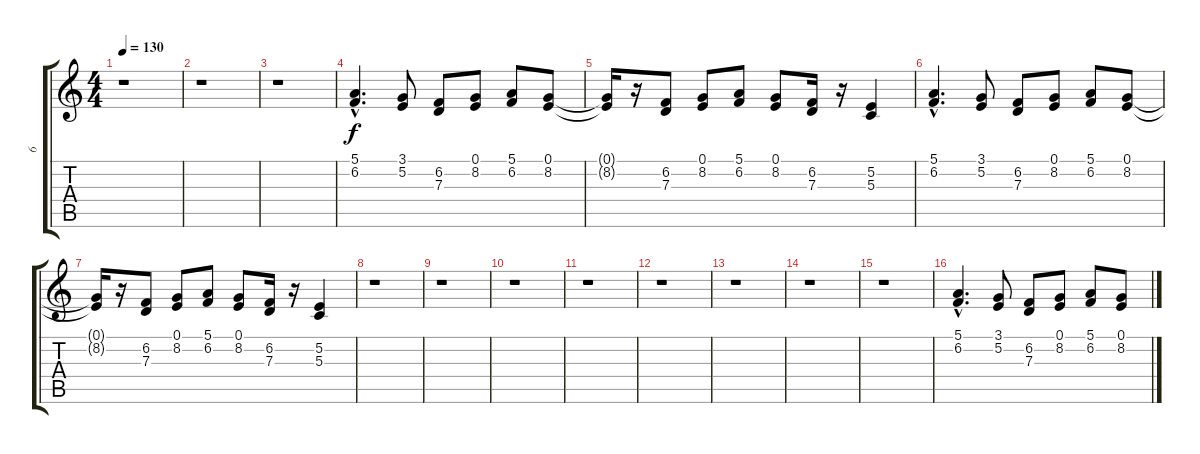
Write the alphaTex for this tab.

\track ("6" "6") {instrument synthvoice}
\staff {score tabs}
\tuning (E4 B3 G3 D3 A2 E2) {hide}
\ts (4 4)
\tempo 130
\clef g2
\ks c
r.1{dy f} |
r.1 |
r.1 |
(5.1{hac} 6.2{hac}).4{d} (3.1 5.2).8 (6.2 7.3).8 (0.1 8.2).8 (5.1 6.2).8 (0.1 8.2).8 |
(0.1{t} 8.2{t}).16 r.16 (6.2 7.3).8 (0.1 8.2).8 (5.1 6.2).8 (0.1 8.2).8 (6.2 7.3).16 r.16 (5.2 5.3).4 |
(5.1{hac} 6.2{hac}).4{d} (3.1 5.2).8 (6.2 7.3).8 (0.1 8.2).8 (5.1 6.2).8 (0.1 8.2).8 |
(0.1{t} 8.2{t}).16 r.16 (6.2 7.3).8 (0.1 8.2).8 (5.1 6.2).8 (0.1 8.2).8 (6.2 7.3).16 r.16 (5.2 5.3).4 |
r.1 |
r.1 |
r.1 |
r.1 |
r.1 |
r.1 |
r.1 |
r.1 |
(5.1{hac} 6.2{hac}).4{d} (3.1 5.2).8 (6.2 7.3).8 (0.1 8.2).8 (5.1 6.2).8 (0.1 8.2).8
